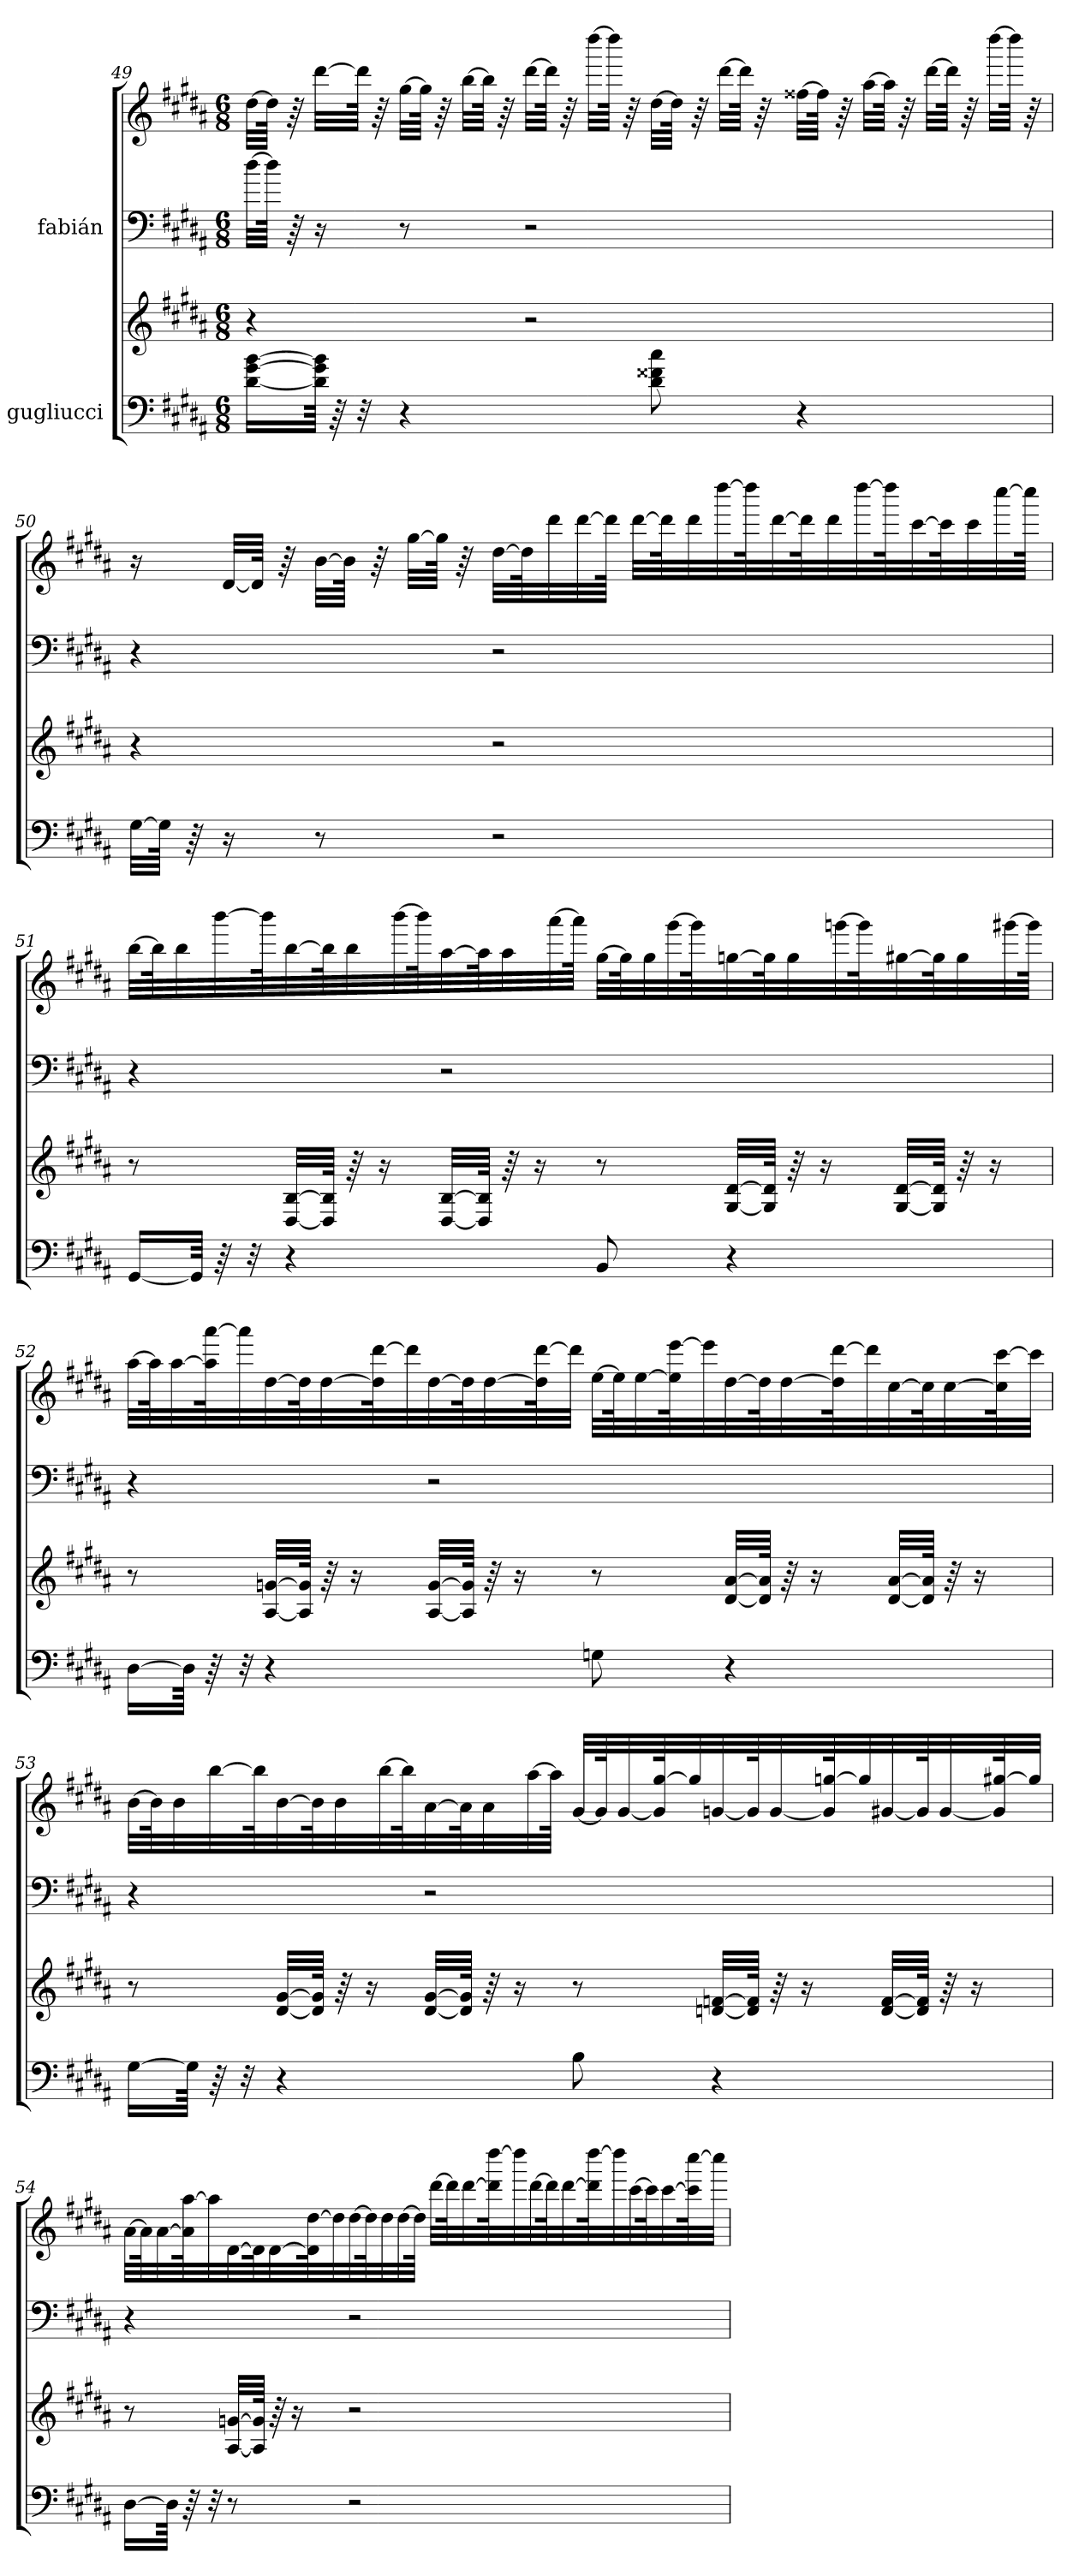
**kern	**kern	**kern	**kern
*part2	*part2	*part1	*part1
*staff4	*staff3	*staff2	*staff1
*I"gugliucci	*	*I"fabián	*
!!LO:LB:g=z
*clefF4	*clefG2	*clefF4	*clefG2
*k[f#c#g#d#a#]	*k[f#c#g#d#a#]	*k[f#c#g#d#a#]	*k[f#c#g#d#a#]
*B:	*B:	*B:	*B:
*M6/8	*M6/8	*M6/8	*M6/8
=49	=49	=49	=49
[16d#\ [16g#\ [16b\LL	4r	[32dd#\LLL	[32dd#\LLL
.	.	64dd#\JJJk]	64dd#\JJJk]
.	.	64r	64r
64d#\] 64g#\] 64b\]JJkk	.	16r	[32ddd#\LLL
64r	.	.	.
32r	.	.	64ddd#\JJJk]
.	.	.	64r
4r	.	8r	[32gg#\LLL
.	.	.	64gg#\JJJk]
.	.	.	64r
.	.	.	[32bb\LLL
.	.	.	64bb\JJJk]
.	.	.	64r
.	2r	2r	[32ddd#\LLL
.	.	.	64ddd#\JJJk]
.	.	.	64r
.	.	.	[32dddd#\LLL
.	.	.	64dddd#\JJJk]
.	.	.	64r
8d#\ 8f##X\ 8cc#\	.	.	[32dd#\LLL
.	.	.	64dd#\JJJk]
.	.	.	64r
.	.	.	[32ddd#\LLL
.	.	.	64ddd#\JJJk]
.	.	.	64r
4r	.	.	[32ff##X\LLL
.	.	.	64ff##\JJJk]
.	.	.	64r
.	.	.	[32aa#\LLL
.	.	.	64aa#\JJJk]
.	.	.	64r
.	.	.	[32ddd#\LLL
.	.	.	64ddd#\JJJk]
.	.	.	64r
.	.	.	[32dddd#\LLL
.	.	.	64dddd#\JJJk]
.	.	.	64r
!!LO:LB:g=z
=50	=50	=50	=50
[32G#\LLL	4r	4r	16r
64G#\JJJk]	.	.	.
64r	.	.	.
16r	.	.	[32d#/LLL
.	.	.	64d#/JJJk]
.	.	.	64r
8r	.	.	[32b\LLL
.	.	.	64b\JJJk]
.	.	.	64r
.	.	.	[32gg#\LLL
.	.	.	64gg#\JJJk]
.	.	.	64r
2r	2r	2r	[32dd#\LLL
.	.	.	64dd#\K]
.	.	.	32ddd#\
.	.	.	[32ddd#\
.	.	.	64ddd#\JJJk]
.	.	.	[32ddd#\LLL
.	.	.	64ddd#\K]
.	.	.	32ddd#\
.	.	.	[32dddd#\
.	.	.	64dddd#\K]
.	.	.	[32ddd#\
.	.	.	64ddd#\K]
.	.	.	32ddd#\
.	.	.	[32dddd#\
.	.	.	64dddd#\K]
.	.	.	[32ccc#\
.	.	.	64ccc#\K]
.	.	.	32ccc#\
.	.	.	[32cccc#\
.	.	.	64cccc#\JJJk]
!!LO:PB:g=z
=51	=51	=51	=51
[16GG#/LL	8r	4r	[32bb\LLL
.	.	.	64bb\K]
.	.	.	32bb\
64GG#/JJkk]	.	.	.
64r	.	.	[32bbb\
32r	.	.	.
.	.	.	64bbb\K]
4r	[32D#/ [32B/LLL	.	[32bb\
.	64D#/] 64B/]JJJk	.	64bb\K]
.	64r	.	32bb\
.	16r	.	.
.	.	.	[32bbb\
.	.	.	64bbb\K]
.	[32D#/ [32B/LLL	2r	[32aa#\
.	64D#/] 64B/]JJJk	.	64aa#\K]
.	64r	.	32aa#\
.	16r	.	.
.	.	.	[32aaa#\
.	.	.	64aaa#\JJJk]
8BB/	8r	.	[32gg#\LLL
.	.	.	64gg#\K]
.	.	.	32gg#\
.	.	.	[32ggg#\
.	.	.	64ggg#\K]
4r	[32G#/ [32d#/LLL	.	[32ggn\
.	64G#/] 64d#/]JJJk	.	64gg\K]
.	64r	.	32gg\
.	16r	.	.
.	.	.	[32gggn\
.	.	.	64ggg\K]
.	[32G#/ [32d#/LLL	.	[32gg#X\
.	64G#/] 64d#/]JJJk	.	64gg#\K]
.	64r	.	32gg#\
.	16r	.	.
.	.	.	[32ggg#X\
.	.	.	64ggg#\JJJk]
!!LO:LB:g=z
=52	=52	=52	=52
[16D#\LL	8r	4r	[32aa#\LLL
.	.	.	64aa#\K]
.	.	.	[32aa#\
64D#\JJkk]	.	.	.
64r	.	.	64aa#\] [64aaa#\K
32r	.	.	32aaa#\]
4r	[32A#/ [32gn/LLL	.	[32dd#\
.	64A#/] 64g/]JJJk	.	64dd#\K]
.	64r	.	[32dd#\
.	16r	.	.
.	.	.	64dd#\] [64ddd#\K
.	.	.	32ddd#\]
.	[32A#/ [32g/LLL	2r	[32dd#\
.	64A#/] 64g/]JJJk	.	64dd#\K]
.	64r	.	[32dd#\
.	16r	.	.
.	.	.	64dd#\] [64ddd#\K
.	.	.	32ddd#\JJJ]
8Gn\	8r	.	[32ee\LLL
.	.	.	64ee\K]
.	.	.	[32ee\
.	.	.	64ee\] [64eee\K
.	.	.	32eee\]
4r	[32d#/ [32a#/LLL	.	[32dd#\
.	64d#/] 64a#/]JJJk	.	64dd#\K]
.	64r	.	[32dd#\
.	16r	.	.
.	.	.	64dd#\] [64ddd#\K
.	.	.	32ddd#\]
.	[32d#/ [32a#/LLL	.	[32cc#\
.	64d#/] 64a#/]JJJk	.	64cc#\K]
.	64r	.	[32cc#\
.	16r	.	.
.	.	.	64cc#\] [64ccc#\K
.	.	.	32ccc#\JJJ]
!!LO:LB:g=z
=53	=53	=53	=53
[16G#\LL	8r	4r	[32b\LLL
.	.	.	64b\K]
.	.	.	32b\
64G#\JJkk]	.	.	.
64r	.	.	[32bb\
32r	.	.	.
.	.	.	64bb\K]
4r	[32d#/ [32g#/LLL	.	[32b\
.	64d#/] 64g#/]JJJk	.	64b\K]
.	64r	.	32b\
.	16r	.	.
.	.	.	[32bb\
.	.	.	64bb\K]
.	[32d#/ [32g#/LLL	2r	[32a#\
.	64d#/] 64g#/]JJJk	.	64a#\K]
.	64r	.	32a#\
.	16r	.	.
.	.	.	[32aa#\
.	.	.	64aa#\JJJk]
8B\	8r	.	[32g#/LLL
.	.	.	64g#/K]
.	.	.	[32g#/
.	.	.	64g#/] [64gg#/K
.	.	.	32gg#/]
4r	[32dn/ [32fn/LLL	.	[32gn/
.	64d/] 64f/]JJJk	.	64g/K]
.	64r	.	[32g/
.	16r	.	.
.	.	.	64g/] [64ggn/K
.	.	.	32gg/]
.	[32d/ [32f/LLL	.	[32g#X/
.	64d/] 64f/]JJJk	.	64g#/K]
.	64r	.	[32g#/
.	16r	.	.
.	.	.	64g#/] [64gg#X/K
.	.	.	32gg#/JJJ]
!!LO:PB:g=z
=54	=54	=54	=54
[16D#\LL	8r	4r	[32a#\LLL
.	.	.	64a#\K]
.	.	.	[32a#\
64D#\JJkk]	.	.	.
64r	.	.	64a#\] [64aa#\K
32r	.	.	32aa#\]
8r	[32A#/ [32gn/LLL	.	[32d#\
.	64A#/] 64g/]JJJk	.	64d#\K]
.	64r	.	[32d#\
.	16r	.	.
.	.	.	64d#\] [64dd#\K
.	.	.	32dd#\]
2r	2r	2r	[32dd#\
.	.	.	64dd#\K]
.	.	.	32dd#\
.	.	.	[32dd#\
.	.	.	64dd#\JJJk]
.	.	.	[32ddd#\LLL
.	.	.	64ddd#\K]
.	.	.	[32ddd#\
.	.	.	64ddd#\] [64dddd#\K
.	.	.	32dddd#\]
.	.	.	[32ddd#\
.	.	.	64ddd#\K]
.	.	.	[32ddd#\
.	.	.	64ddd#\] [64dddd#\K
.	.	.	32dddd#\]
.	.	.	[32ccc#\
.	.	.	64ccc#\K]
.	.	.	[32ccc#\
.	.	.	64ccc#\] [64cccc#\K
.	.	.	32cccc#\JJJ]
=	=	=	=
*-	*-	*-	*-
